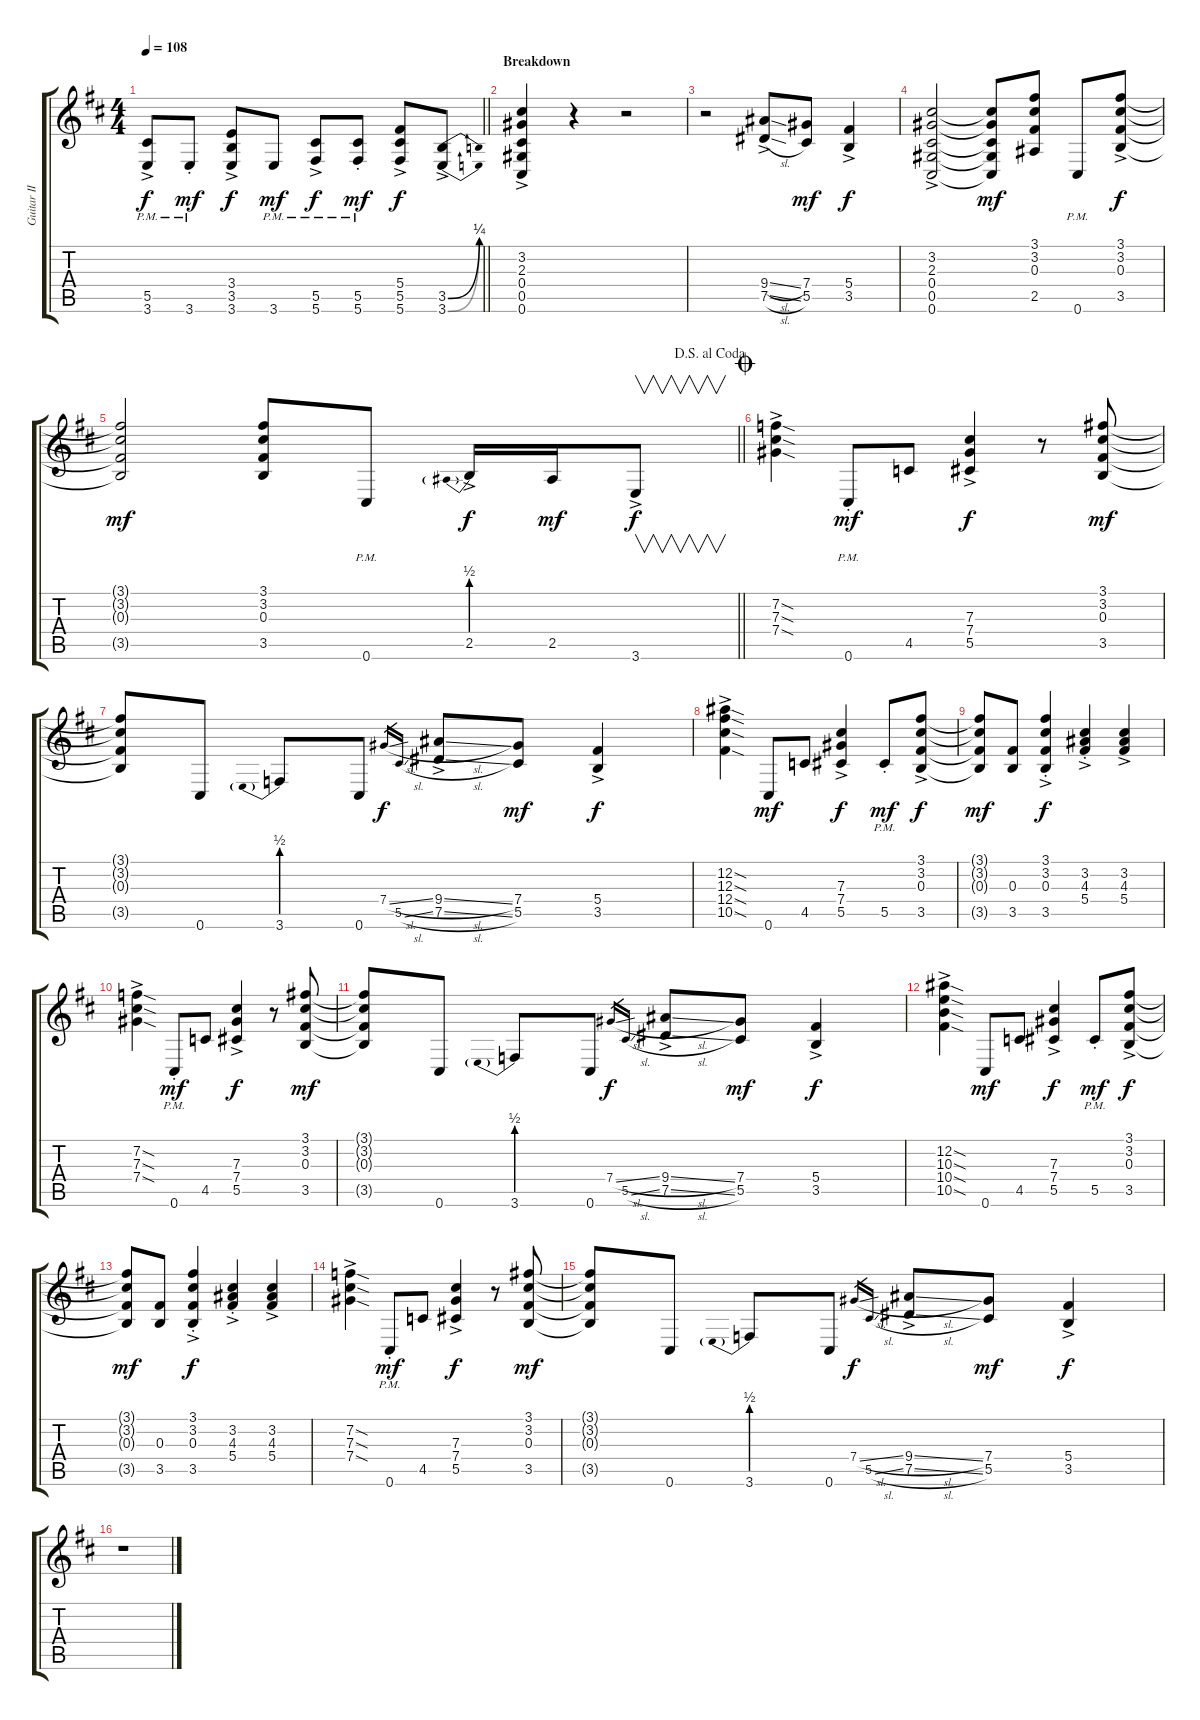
\track ("Guitar II" "Guitar II") {instrument distortionguitar}
\staff {score tabs}
\tuning (Eb4 Bb3 Gb3 Db3 Ab2 Db2) {hide}
\ts (4 4)
\tempo 108
\clef g2
\barLineRight lightlight
\ks d
(5.5{ac pm} 3.6{ac pm}).8{dy f} 3.6{pm st}.8{dy mf} (3.4{ac} 3.5{ac} 3.6{ac}).8{dy f} 3.6{pm}.8{dy mf} (5.5{ac pm} 5.6{ac pm}).8{dy f} (5.5{pm st} 5.6{pm st}).8{dy mf} (5.4{ac} 5.5{ac} 5.6{ac}).8{dy f} (3.5{be (bend 0 0 60 1) ac} 3.6{be (bend 0 0 60 1) ac}).8 |
\section ("" "Breakdown")
(3.2{ac} 2.3{ac} 0.4{ac} 0.5{ac} 0.6{ac}).4 r.4 r.2 |
r.2 (9.4{sl ac} 7.5{sl ac}).8 (7.4 5.5).8{dy mf} (5.4{ac} 3.5{ac}).4{dy f} |
(3.2{ac} 2.3{ac} 0.4{ac} 0.5{ac} 0.6{ac}).2 (3.2{t} 2.3{t} 0.4{t} 0.5{t} 0.6{t}).8{dy mf} (3.1 3.2 0.3 2.5).8 0.6{pm}.8 (3.1{ac} 3.2{ac} 0.3{ac} 3.5{ac}).8{dy f} |
\jump dalsegnoalcoda
\barLineRight lightlight
(3.1{t} 3.2{t} 0.3{t} 3.5{t}).2{dy mf} (3.1 3.2 0.3 3.5).8 0.6{pm}.8 2.5{be (prebend 0 2 60 2) ac}.16{dy f} 2.5.16{dy mf} 3.6{ac}.8{v dy f} |
\jump coda
(7.2{sod ac} 7.3{sod ac} 7.4{sod ac}).4 0.6{pm st}.8{dy mf} 4.5.8 (7.3{ac} 7.4{ac} 5.5{ac}).4{dy f} r.8 (3.1 3.2 0.3 3.5).8{dy mf} |
(3.1{t} 3.2{t} 0.3{t} 3.5{t}).8 0.6.8 3.6{be (prebend 0 2 60 2)}.8 0.6.8 7.4{sl}.16{gr dy f} 5.5{sl}.16{gr} (9.4{sl ac} 7.5{sl ac}).8 (7.4 5.5).8{dy mf} (5.4{ac} 3.5{ac}).4{dy f} |
(12.2{sod ac} 12.3{sod ac} 12.4{sod ac} 10.5{sod ac}).4 0.6.8{dy mf} 4.5.8 (7.3{ac} 7.4{ac} 5.5{ac}).4{dy f} 5.5{pm st}.8{dy mf} (3.1{ac} 3.2{ac} 0.3{ac} 3.5{ac}).8{dy f} |
(3.1{t} 3.2{t} 0.3{t} 3.5{t}).8{dy mf} (0.3 3.5).8 (3.1{ac st} 3.2{ac st} 0.3{ac st} 3.5{ac st}).4{dy f} (3.2{ac st} 4.3{ac st} 5.4{ac st}).4 (3.2{ac} 4.3{ac} 5.4{ac}).4 |
(7.2{sod ac} 7.3{sod ac} 7.4{sod ac}).4 0.6{pm st}.8{dy mf} 4.5.8 (7.3{ac} 7.4{ac} 5.5{ac}).4{dy f} r.8 (3.1 3.2 0.3 3.5).8{dy mf} |
(3.1{t} 3.2{t} 0.3{t} 3.5{t}).8 0.6.8 3.6{be (prebend 0 2 60 2)}.8 0.6.8 7.4{sl}.16{gr dy f} 5.5{sl}.16{gr} (9.4{sl ac} 7.5{sl ac}).8 (7.4 5.5).8{dy mf} (5.4{ac} 3.5{ac}).4{dy f} |
(12.2{sod ac} 10.3{sod ac} 10.4{sod ac} 10.5{sod ac}).4 0.6.8{dy mf} 4.5.8 (7.3{ac} 7.4{ac} 5.5{ac}).4{dy f} 5.5{pm st}.8{dy mf} (3.1{ac} 3.2{ac} 0.3{ac} 3.5{ac}).8{dy f} |
(3.1{t} 3.2{t} 0.3{t} 3.5{t}).8{dy mf} (0.3 3.5).8 (3.1{ac st} 3.2{ac st} 0.3{ac st} 3.5{ac st}).4{dy f} (3.2{ac st} 4.3{ac st} 5.4{ac st}).4 (3.2{ac} 4.3{ac} 5.4{ac}).4 |
(7.2{sod ac} 7.3{sod ac} 7.4{sod ac}).4 0.6{pm st}.8{dy mf} 4.5.8 (7.3{ac} 7.4{ac} 5.5{ac}).4{dy f} r.8 (3.1 3.2 0.3 3.5).8{dy mf} |
(3.1{t} 3.2{t} 0.3{t} 3.5{t}).8 0.6.8 3.6{be (prebend 0 2 60 2)}.8 0.6.8 7.4{sl}.16{gr dy f} 5.5{sl}.16{gr} (9.4{sl ac} 7.5{sl ac}).8 (7.4 5.5).8{dy mf} (5.4{ac} 3.5{ac}).4{dy f} |
r.1
